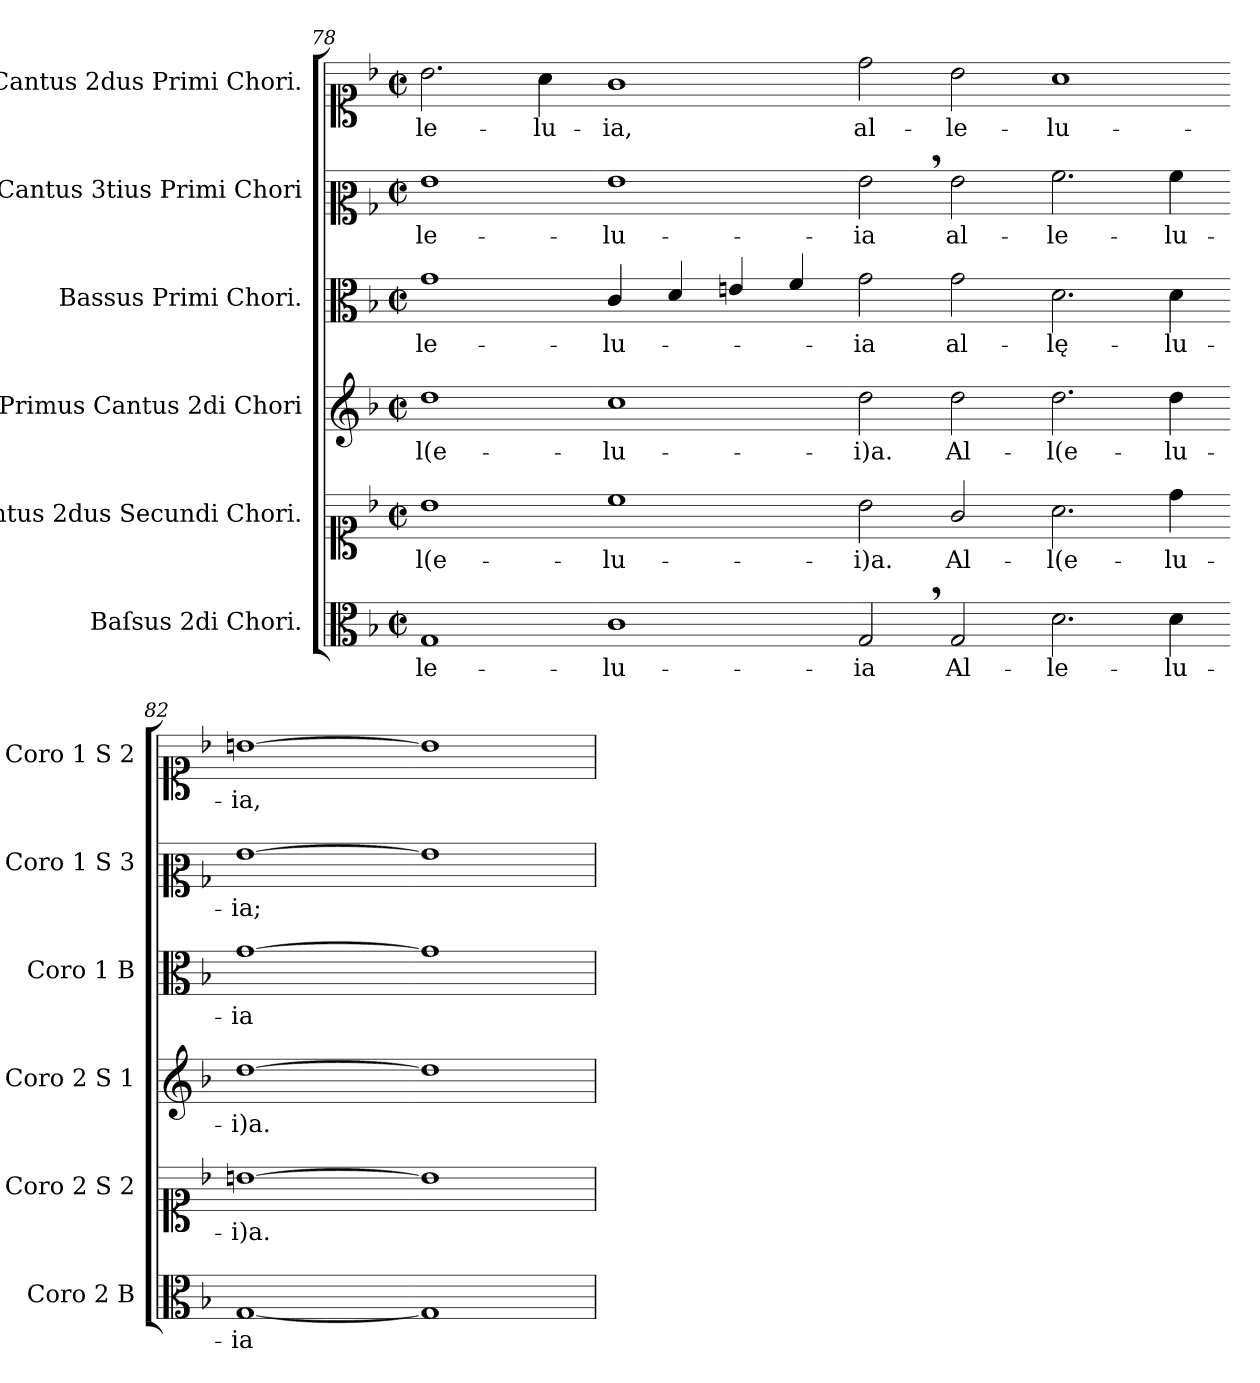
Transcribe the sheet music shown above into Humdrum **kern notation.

**kern	**text	**kern	**text	**kern	**text	**kern	**text	**kern	**text	**kern	**text
*part6	*part6	*part5	*part5	*part4	*part4	*part3	*part3	*part2	*part2	*part1	*part1
*staff6	*staff6	*staff5	*staff5	*staff4	*staff4	*staff3	*staff3	*staff2	*staff2	*staff1	*staff1
*I"Baſsus 2di Chori.	*	*I"Cantus 2dus Secundi Chori.	*	*I"Primus Cantus 2di Chori	*	*I"Bassus Primi Chori.	*	*I"Cantus 3tius Primi Chori	*	*I"Cantus 2dus Primi Chori.	*
*I'Coro 2 B	*	*I'Coro 2 S 2	*	*I'Coro 2 S 1	*	*I'Coro 1 B	*	*I'Coro 1 S 3	*	*I'Coro 1 S 2	*
*clefC3	*	*clefC1	*	*clefG2	*	*clefC3	*	*clefC2	*	*clefC1	*
*k[b-]	*	*k[b-]	*	*k[b-]	*	*k[b-]	*	*k[b-]	*	*k[b-]	*
*M2/2	*	*M2/2	*	*M2/2	*	*M2/2	*	*M2/2	*	*M2/2	*
*met(c|)	*	*met(c|)	*	*met(c|)	*	*met(c|)	*	*met(c|)	*	*met(c|)	*
=78	=78	=78	=78	=78	=78	=78	=78	=78	=78	=78	=78
1G	-le-	1b-	-l(e-	1dd	-l(e-	1g	-le-	1g	-le-	2.b-\	-le-
.	.	.	.	.	.	.	.	.	.	4a\	lu-
=79-	=79-	=79-	=79-	=79-	=79-	=79-	=79-	=79-	=79-	=79-	=79-
1c	-lu-	1cc	-lu-	1cc	-lu-	4c/	-lu-	1g	-lu-	1g	-ia,
.	.	.	.	.	.	4d/	.	.	.	.	.
.	.	.	.	.	.	4en/	.	.	.	.	.
.	.	.	.	.	.	4f/	.	.	.	.	.
=80-	=80-	=80-	=80-	=80-	=80-	=80-	=80-	=80-	=80-	=80-	=80-
2G,</	-ia	2b-\	-i)a.	2dd\	-i)a.	2g\	-ia	2g,<\	-ia	2dd\	al-
2G/	Al-	2g/	Al-	2dd\	Al-	2g\	al-	2g\	al-	2b-\	-le-
=81-	=81-	=81-	=81-	=81-	=81-	=81-	=81-	=81-	=81-	=81-	=81-
2.d\	-le-	2.a\	-l(e-	2.dd\	-l(e-	2.d\	-lę-	2.a\	-le-	1a	-lu-
4d\	-lu-	4dd\	-lu-	4dd\	-lu-	4d\	-lu-	4a\	-lu-	.	.
=82-	=82-	=82-	=82-	=82-	=82-	=82-	=82-	=82-	=82-	=82-	=82-
[1G	-ia	[1bn	-i)a.	[1dd	-i)a.	[1g	-ia	[1g	-ia;	[1bn	-ia,
=83-	=83-	=83-	=83-	=83-	=83-	=83-	=83-	=83-	=83-	=83-	=83-
1G]	.	1b]	.	1dd]	.	1g]	.	1g]	.	1b]	.
=	=	=	=	=	=	=	=	=	=	=	=
*-	*-	*-	*-	*-	*-	*-	*-	*-	*-	*-	*-
